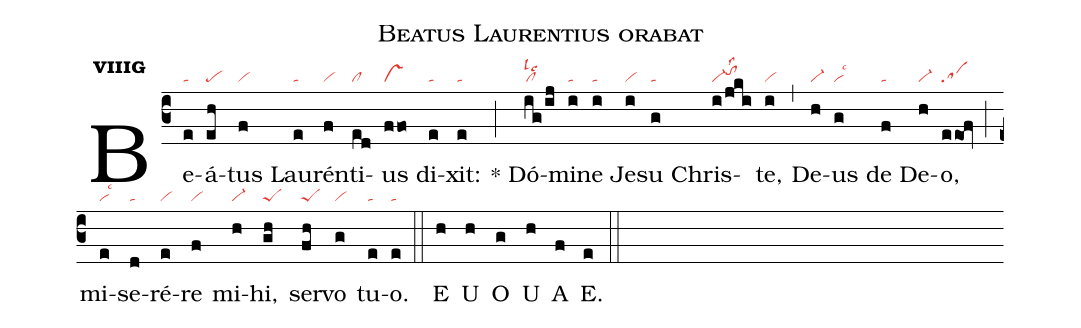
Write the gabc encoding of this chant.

name:Beatus Laurentius orabat;
office-part:an;
mode:8g;
nabc-lines:1;
%%
initial-style: 1;
name: Beatus Laurentius dixit;
mode:8;
office-part: Antiphona;
annotation: Ant.;
annotation: viii g;
nabc-lines:1;
%%
(c3) Be(e|ta)á(eh|pe)tus(f|vi) Lau(e|ta)rén(f|vi)ti(ed|cl)us(ffo|vs) di(e|ta)xit:(e|ta) (;) <sp>*</sp> Dó(ig/ij|cllslc2)mi(i|ta)ne(i|ta) Je(i|vi)su(g|ta) Chris(i/jki|vi-tohilss2)te,(i|vi) (,) De(h|vi-)us(g|vilsc3) de(f|ta) De(h|vi-)o,(eeof|sa) (;) mi(e|vilsc3)se(d|ta)ré(e|vi)re(f|vi) mi(h|vi-)hi,(gh|peS) ser(fh|peS)vo(g|vi) tu(e|ta)o.(e|ta) (::)
<eu>E(h) U(h) O(g) U(h) A(f) E.(e) </eu>(::)
